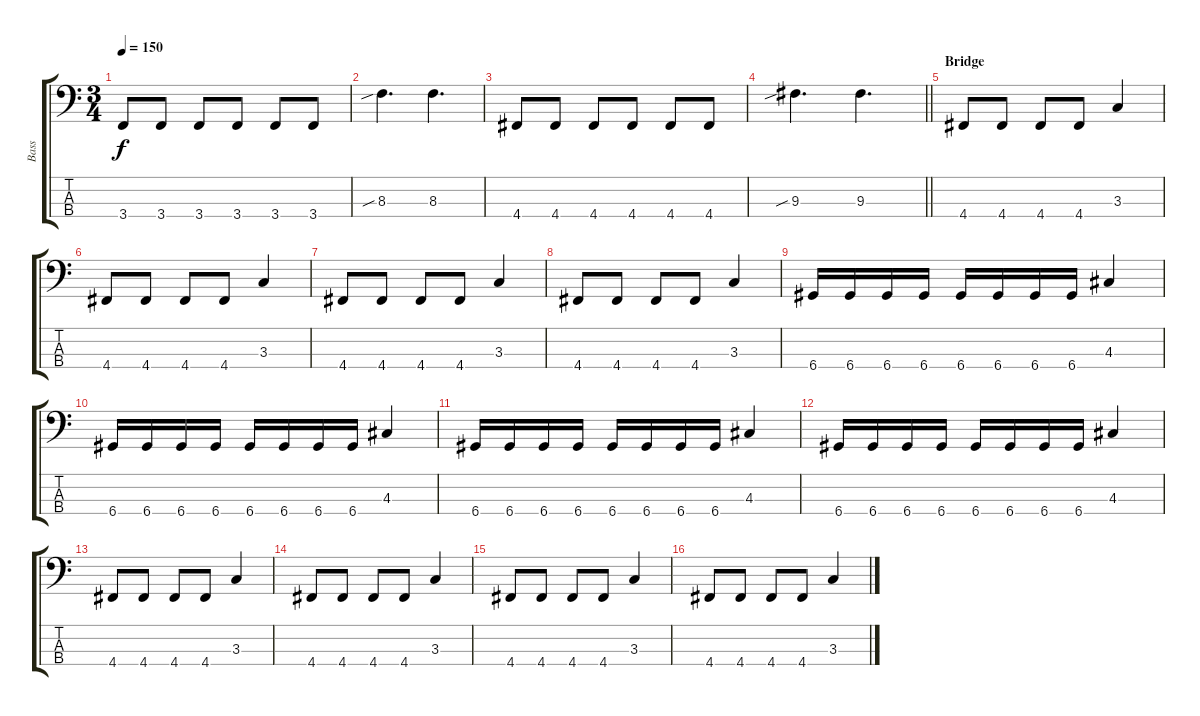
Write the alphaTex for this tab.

\track ("Bass" "Bass") {instrument electricbassfinger}
\staff {score tabs}
\tuning (G2 D2 A1 D1) {hide}
\ts (3 4)
\tempo 150
\clef f4
\ks c
3.4.8{dy f} 3.4.8 3.4.8 3.4.8 3.4.8 3.4.8 |
8.3{sib}.4{d} 8.3.4{d} |
4.4.8 4.4.8 4.4.8 4.4.8 4.4.8 4.4.8 |
\barLineRight lightlight
9.3{sib}.4{d} 9.3.4{d} |
\section ("" "Bridge")
4.4.8 4.4.8 4.4.8 4.4.8 3.3.4 |
4.4.8 4.4.8 4.4.8 4.4.8 3.3.4 |
4.4.8 4.4.8 4.4.8 4.4.8 3.3.4 |
4.4.8 4.4.8 4.4.8 4.4.8 3.3.4 |
6.4.16 6.4.16 6.4.16 6.4.16 6.4.16 6.4.16 6.4.16 6.4.16 4.3.4 |
6.4.16 6.4.16 6.4.16 6.4.16 6.4.16 6.4.16 6.4.16 6.4.16 4.3.4 |
6.4.16 6.4.16 6.4.16 6.4.16 6.4.16 6.4.16 6.4.16 6.4.16 4.3.4 |
6.4.16 6.4.16 6.4.16 6.4.16 6.4.16 6.4.16 6.4.16 6.4.16 4.3.4 |
4.4.8 4.4.8 4.4.8 4.4.8 3.3.4 |
4.4.8 4.4.8 4.4.8 4.4.8 3.3.4 |
4.4.8 4.4.8 4.4.8 4.4.8 3.3.4 |
4.4.8 4.4.8 4.4.8 4.4.8 3.3.4
